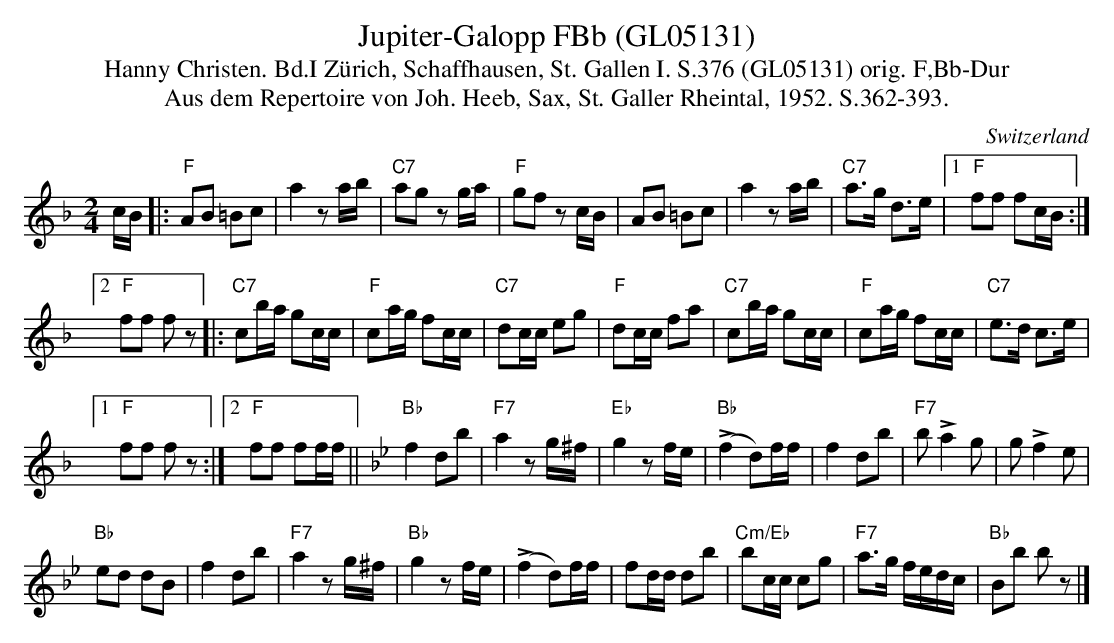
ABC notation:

X:1
T: Jupiter-Galopp FBb (GL05131)
T:Hanny Christen. Bd.I Zürich, Schaffhausen, St. Gallen I. S.376 (GL05131) orig. F,Bb-Dur
T: Aus dem Repertoire von Joh. Heeb, Sax, St. Galler Rheintal, 1952. S.362-393.
M:2/4
L:1/16
O:Switzerland
K:F major
cB |: "F"A2B2 =B2c2 | a4z2ab | "C7"a2g2 z2ga | "F"g2f2 z2cB | A2B2 =B2c2 | a4z2ab | "C7"a3g d3e |1 "F"f2f2 f2cB :|2
"F"f2f2 f2z2 |: "C7"c2ba g2cc | "F"c2ag f2cc | "C7"d2cc e2g2 | "F"d2cc f2a2 | "C7"c2ba g2cc | "F"c2ag f2cc | "C7"e3d c3e |1
"F"f2f2 f2z2 :|2 "F"f2f2 f2ff || [K:Bb] "Bb"f4 d2b2 | "F7"a4z2g^f | "Eb"g4z2 fe | "Bb"(!>!f4 d2)ff | f4 d2b2 | "F7"b2!>!a4g2 | g2!>!f4e2 |
"Bb"e2d2 d2B2 | f4 d2b2 | "F7"a4z2g^f | "Bb"g4z2fe | (!>!f4 d2)ff  | f2dd d2b2 | "Cm/Eb"b2cc c2g2 | "F7"a3g fedc | "Bb"B2b2 b2z2 |]
